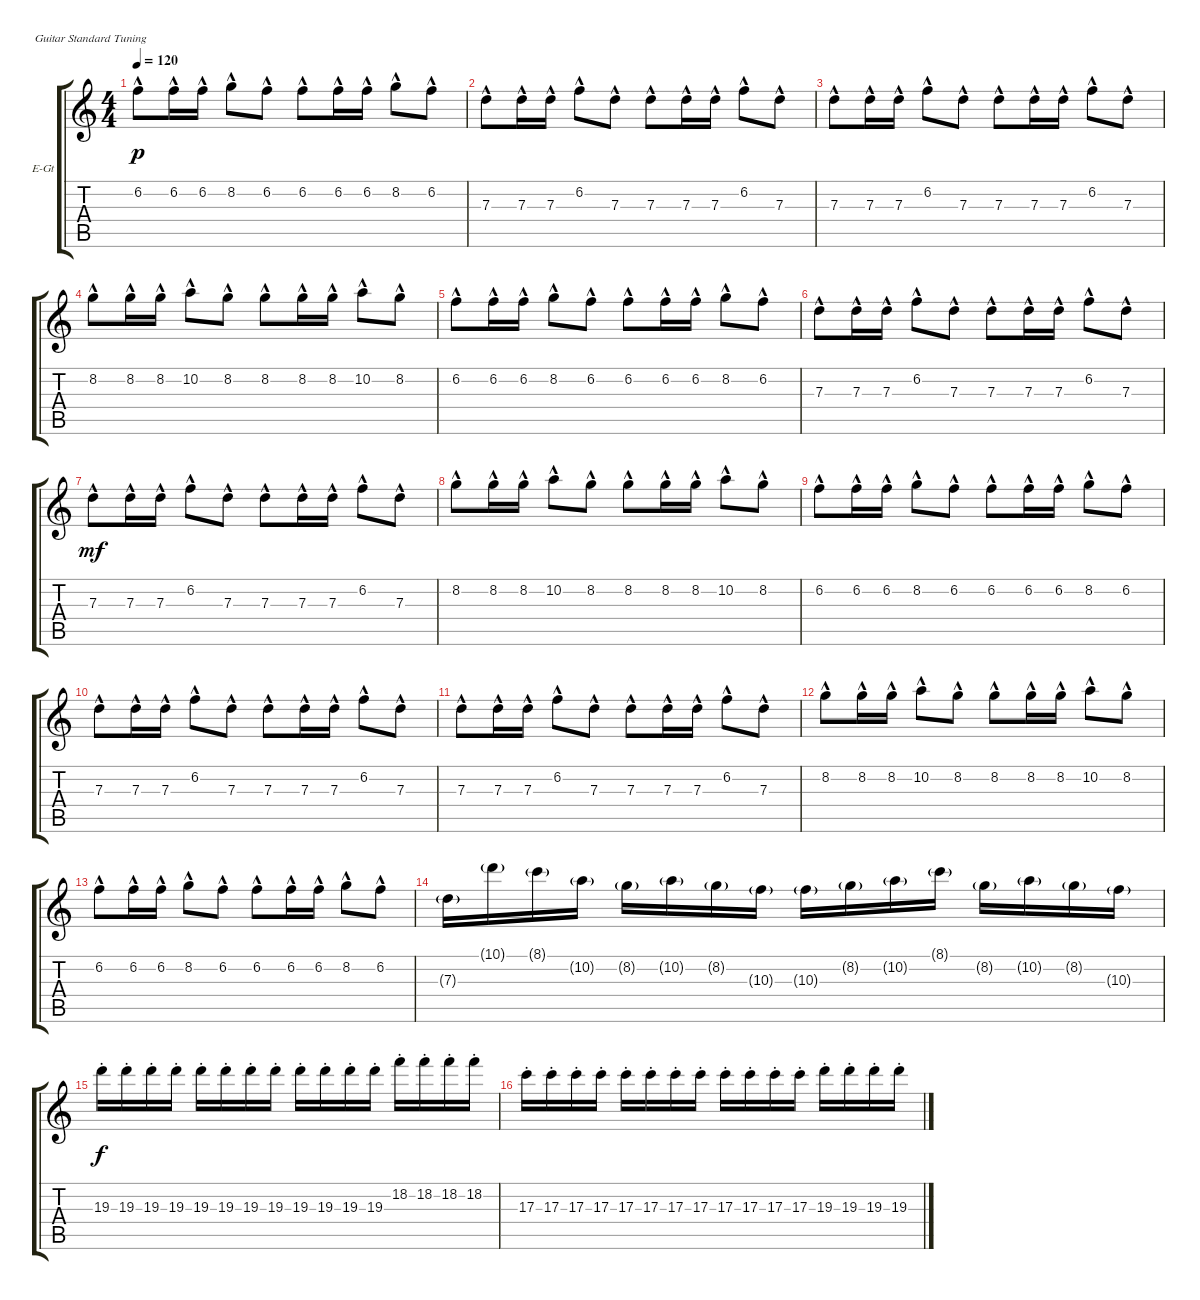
\defaultSystemsLayout 4
\bracketExtendMode groupsimilarinstruments
\firstSystemTrackNameOrientation horizontal
\otherSystemsTrackNameOrientation horizontal
\track ("Electric Guitar" "E-Gt") {instrument electricguitarclean}
\staff {score tabs}
\tuning (E4 B3 G3 D3 A2 E2)
\ts (4 4)
\tempo 120
\clef g2
\scale
0.333333
\ks c
6.2{hac}.8{dy p} 6.2{hac}.16 6.2{hac}.16 8.2{hac}.8 6.2{hac}.8 6.2{hac}.8 6.2{hac}.16 6.2{hac}.16 8.2{hac}.8 6.2{hac}.8 |
\scale
0.333333 7.3{hac}.8 7.3{hac}.16 7.3{hac}.16 6.2{hac}.8 7.3{hac}.8 7.3{hac}.8 7.3{hac}.16 7.3{hac}.16 6.2{hac}.8 7.3{hac}.8 |
\scale
0.333333 7.3{hac}.8 7.3{hac}.16 7.3{hac}.16 6.2{hac}.8 7.3{hac}.8 7.3{hac}.8 7.3{hac}.16 7.3{hac}.16 6.2{hac}.8 7.3{hac}.8 |
\scale
0.333333 8.2{hac}.8 8.2{hac}.16 8.2{hac}.16 10.2{hac}.8 8.2{hac}.8 8.2{hac}.8 8.2{hac}.16 8.2{hac}.16 10.2{hac}.8 8.2{hac}.8 |
\scale
0.333333 6.2{hac}.8 6.2{hac}.16 6.2{hac}.16 8.2{hac}.8 6.2{hac}.8 6.2{hac}.8 6.2{hac}.16 6.2{hac}.16 8.2{hac}.8 6.2{hac}.8 |
\scale
0.333333 7.3{hac}.8 7.3{hac}.16 7.3{hac}.16 6.2{hac}.8 7.3{hac}.8 7.3{hac}.8 7.3{hac}.16 7.3{hac}.16 6.2{hac}.8 7.3{hac}.8 |
\scale
0.333333 7.3{hac}.8{dy mf} 7.3{hac}.16 7.3{hac}.16 6.2{hac}.8 7.3{hac}.8 7.3{hac}.8 7.3{hac}.16 7.3{hac}.16 6.2{hac}.8 7.3{hac}.8 |
\scale
0.333333 8.2{hac}.8 8.2{hac}.16 8.2{hac}.16 10.2{hac}.8 8.2{hac}.8 8.2{hac}.8 8.2{hac}.16 8.2{hac}.16 10.2{hac}.8 8.2{hac}.8 |
\scale
0.333333 6.2{hac}.8 6.2{hac}.16 6.2{hac}.16 8.2{hac}.8 6.2{hac}.8 6.2{hac}.8 6.2{hac}.16 6.2{hac}.16 8.2{hac}.8 6.2{hac}.8 |
\scale
0.333333 7.3{hac}.8 7.3{hac}.16 7.3{hac}.16 6.2{hac}.8 7.3{hac}.8 7.3{hac}.8 7.3{hac}.16 7.3{hac}.16 6.2{hac}.8 7.3{hac}.8 |
\scale
0.333333 7.3{hac}.8 7.3{hac}.16 7.3{hac}.16 6.2{hac}.8 7.3{hac}.8 7.3{hac}.8 7.3{hac}.16 7.3{hac}.16 6.2{hac}.8 7.3{hac}.8 |
\scale
0.333333 8.2{hac}.8 8.2{hac}.16 8.2{hac}.16 10.2{hac}.8 8.2{hac}.8 8.2{hac}.8 8.2{hac}.16 8.2{hac}.16 10.2{hac}.8 8.2{hac}.8 |
\scale
0.333333 6.2{hac}.8 6.2{hac}.16 6.2{hac}.16 8.2{hac}.8 6.2{hac}.8 6.2{hac}.8 6.2{hac}.16 6.2{hac}.16 8.2{hac}.8 6.2{hac}.8 |
\scale
0.333333 7.3{g}.16 10.1{g}.16 8.1{g}.16 10.2{g}.16 8.2{g}.16 10.2{g}.16 8.2{g}.16 10.3{g}.16 10.3{g}.16 8.2{g}.16 10.2{g}.16 8.1{g}.16 8.2{g}.16 10.2{g}.16 8.2{g}.16 10.3{g}.16 |
\scale
0.333333 19.3{st}.16{dy f} 19.3{st}.16 19.3{st}.16 19.3{st}.16 19.3{st}.16 19.3{st}.16 19.3{st}.16 19.3{st}.16 19.3{st}.16 19.3{st}.16 19.3{st}.16 19.3{st}.16 18.2{st}.16 18.2{st}.16 18.2{st}.16 18.2{st}.16 |
\scale
0.333333 17.3{st}.16 17.3{st}.16 17.3{st}.16 17.3{st}.16 17.3{st}.16 17.3{st}.16 17.3{st}.16 17.3{st}.16 17.3{st}.16 17.3{st}.16 17.3{st}.16 17.3{st}.16 19.3{st}.16 19.3{st}.16 19.3{st}.16 19.3{st}.16
